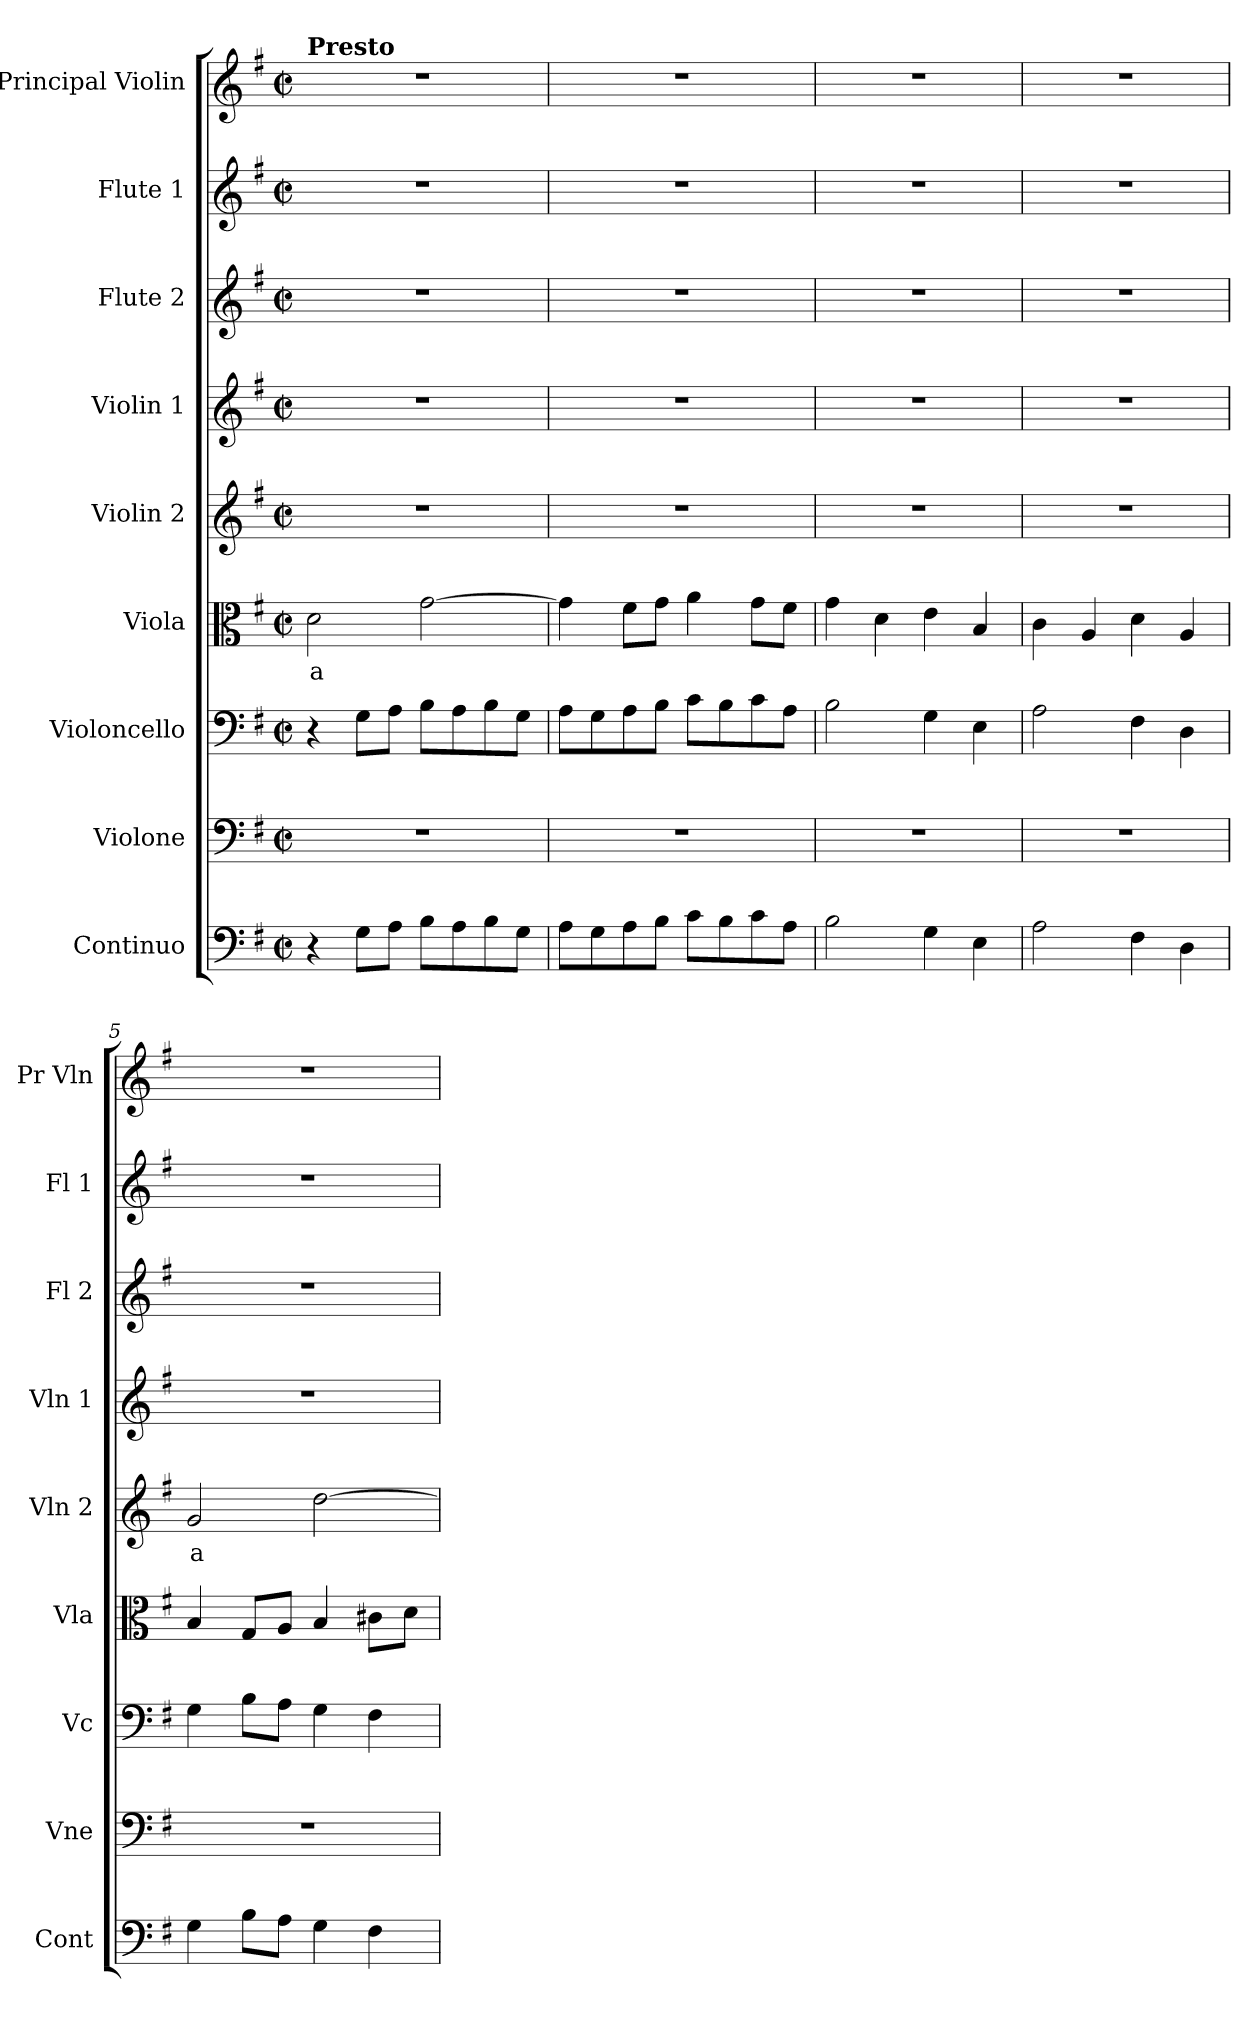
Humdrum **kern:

**kern	**kern	**kern	**kern	**text	**kern	**text	**kern	**kern	**kern	**kern
*part9	*part8	*part7	*part6	*part6	*part5	*part5	*part4	*part3	*part2	*part1
*staff9	*staff8	*staff7	*staff6	*staff6	*staff5	*staff5	*staff4	*staff3	*staff2	*staff1
*I"Continuo	*I"Violone	*I"Violoncello	*I"Viola	*	*I"Violin 2	*	*I"Violin 1	*I"Flute 2	*I"Flute 1	*I"Principal Violin
*I'Cont	*I'Vne	*I'Vc	*I'Vla	*	*I'Vln 2	*	*I'Vln 1	*I'Fl 2	*I'Fl 1	*I'Pr Vln
*clefF4	*clefF4	*clefF4	*clefC3	*	*clefG2	*	*clefG2	*clefG2	*clefG2	*clefG2
*	*ITrd7c12	*	*	*	*	*	*	*	*	*
*k[f#]	*k[f#]	*k[f#]	*k[f#]	*	*k[f#]	*	*k[f#]	*k[f#]	*k[f#]	*k[f#]
*M2/2	*M2/2	*M2/2	*M2/2	*	*M2/2	*	*M2/2	*M2/2	*M2/2	*M2/2
*met(c|)	*met(c|)	*met(c|)	*met(c|)	*	*met(c|)	*	*met(c|)	*met(c|)	*met(c|)	*met(c|)
=1	=1	=1	=1	=1	=1	=1	=1	=1	=1	=1
!	!	!	!	!	!	!	!	!	!	!LO:TX:a:B:t=Presto
!	!	!	!	!LO:LY:b:color=#FF0000	!	!	!	!	!	!
4r	1r	4r	2d\	a	1r	.	1r	1r	1r	1r
8G\L	.	8G\L	.	.	.	.	.	.	.	.
8A\J	.	8A\J	.	.	.	.	.	.	.	.
8B\L	.	8B\L	[2g\	.	.	.	.	.	.	.
8A\	.	8A\	.	.	.	.	.	.	.	.
8B\	.	8B\	.	.	.	.	.	.	.	.
8G\J	.	8G\J	.	.	.	.	.	.	.	.
=2	=2	=2	=2	=2	=2	=2	=2	=2	=2	=2
8A\L	1r	8A\L	4g\]	.	1r	.	1r	1r	1r	1r
8G\	.	8G\	.	.	.	.	.	.	.	.
8A\	.	8A\	8f#\L	.	.	.	.	.	.	.
8B\J	.	8B\J	8g\J	.	.	.	.	.	.	.
8c\L	.	8c\L	4a\	.	.	.	.	.	.	.
8B\	.	8B\	.	.	.	.	.	.	.	.
8c\	.	8c\	8g\L	.	.	.	.	.	.	.
8A\J	.	8A\J	8f#\J	.	.	.	.	.	.	.
=3	=3	=3	=3	=3	=3	=3	=3	=3	=3	=3
2B\	1r	2B\	4g\	.	1r	.	1r	1r	1r	1r
.	.	.	4d\	.	.	.	.	.	.	.
4G\	.	4G\	4e\	.	.	.	.	.	.	.
4E\	.	4E\	4B/	.	.	.	.	.	.	.
=4	=4	=4	=4	=4	=4	=4	=4	=4	=4	=4
2A\	1r	2A\	4c\	.	1r	.	1r	1r	1r	1r
.	.	.	4A/	.	.	.	.	.	.	.
4F#\	.	4F#\	4d\	.	.	.	.	.	.	.
4D\	.	4D\	4A/	.	.	.	.	.	.	.
=5	=5	=5	=5	=5	=5	=5	=5	=5	=5	=5
!	!	!	!	!	!	!LO:LY:b:color=#FF0000	!	!	!	!
4G\	1r	4G\	4B/	.	2g/	a	1r	1r	1r	1r
8B\L	.	8B\L	8G/L	.	.	.	.	.	.	.
8A\J	.	8A\J	8A/J	.	.	.	.	.	.	.
4G\	.	4G\	4B/	.	[2dd\	.	.	.	.	.
4F#\	.	4F#\	8c#X\L	.	.	.	.	.	.	.
.	.	.	8d\J	.	.	.	.	.	.	.
=	=	=	=	=	=	=	=	=	=	=
*-	*-	*-	*-	*-	*-	*-	*-	*-	*-	*-
